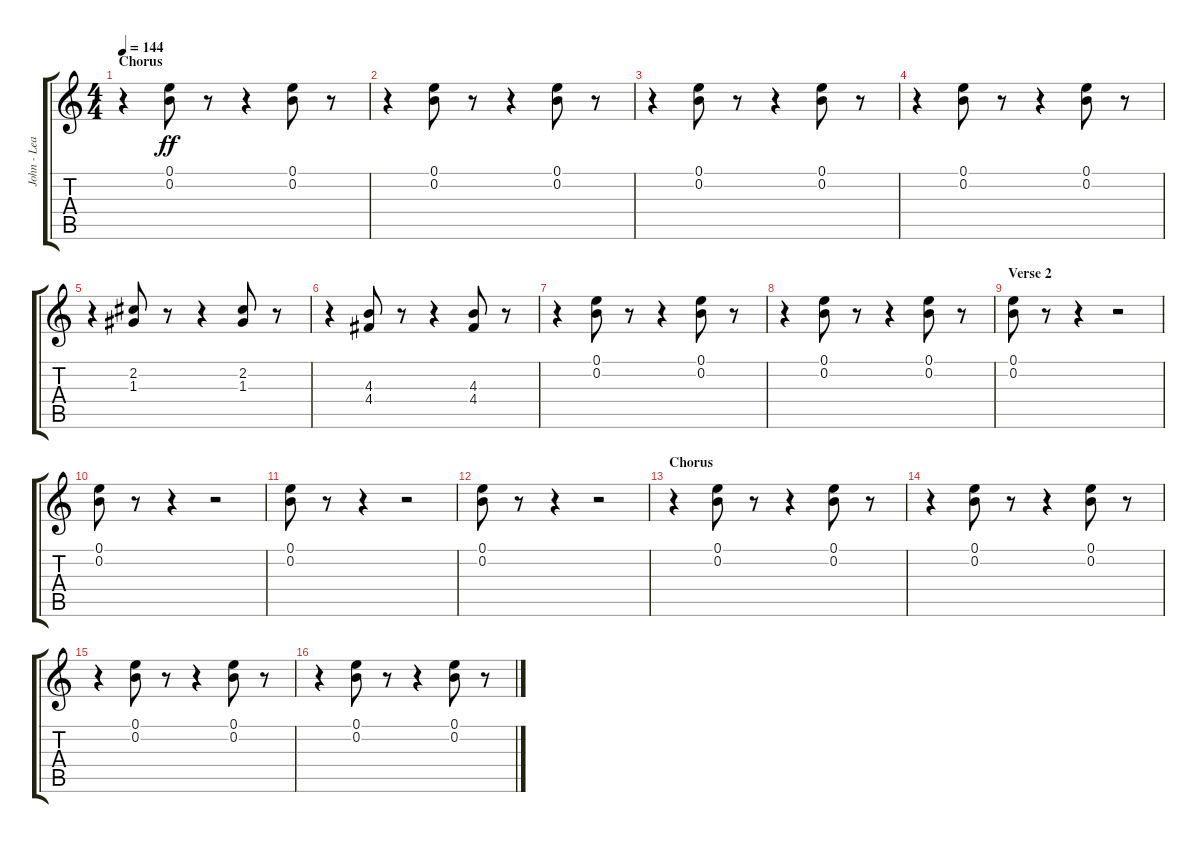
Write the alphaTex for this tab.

\track ("John - Lead" "John - Lea") {instrument overdrivenguitar}
\staff {score tabs}
\tuning (E4 B3 G3 D3 A2 E2) {hide}
\ts (4 4)
\section ("" "Chorus")
\tempo 144
\clef g2
\ks c
r.4{dy ff} (0.1 0.2).8 r.8 r.4 (0.1 0.2).8 r.8 |
r.4 (0.1 0.2).8 r.8 r.4 (0.1 0.2).8 r.8 |
r.4 (0.1 0.2).8 r.8 r.4 (0.1 0.2).8 r.8 |
r.4 (0.1 0.2).8 r.8 r.4 (0.1 0.2).8 r.8 |
r.4 (2.2 1.3).8 r.8 r.4 (2.2 1.3).8 r.8 |
r.4 (4.3 4.4).8 r.8 r.4 (4.3 4.4).8 r.8 |
r.4 (0.1 0.2).8 r.8 r.4 (0.1 0.2).8 r.8 |
r.4 (0.1 0.2).8 r.8 r.4 (0.1 0.2).8 r.8 |
\section ("" "Verse 2")
(0.1 0.2).8 r.8 r.4 r.2 |
(0.1 0.2).8 r.8 r.4 r.2 |
(0.1 0.2).8 r.8 r.4 r.2 |
(0.1 0.2).8 r.8 r.4 r.2 |
\section ("" "Chorus")
r.4 (0.1 0.2).8 r.8 r.4 (0.1 0.2).8 r.8 |
r.4 (0.1 0.2).8 r.8 r.4 (0.1 0.2).8 r.8 |
r.4 (0.1 0.2).8 r.8 r.4 (0.1 0.2).8 r.8 |
r.4 (0.1 0.2).8 r.8 r.4 (0.1 0.2).8 r.8
